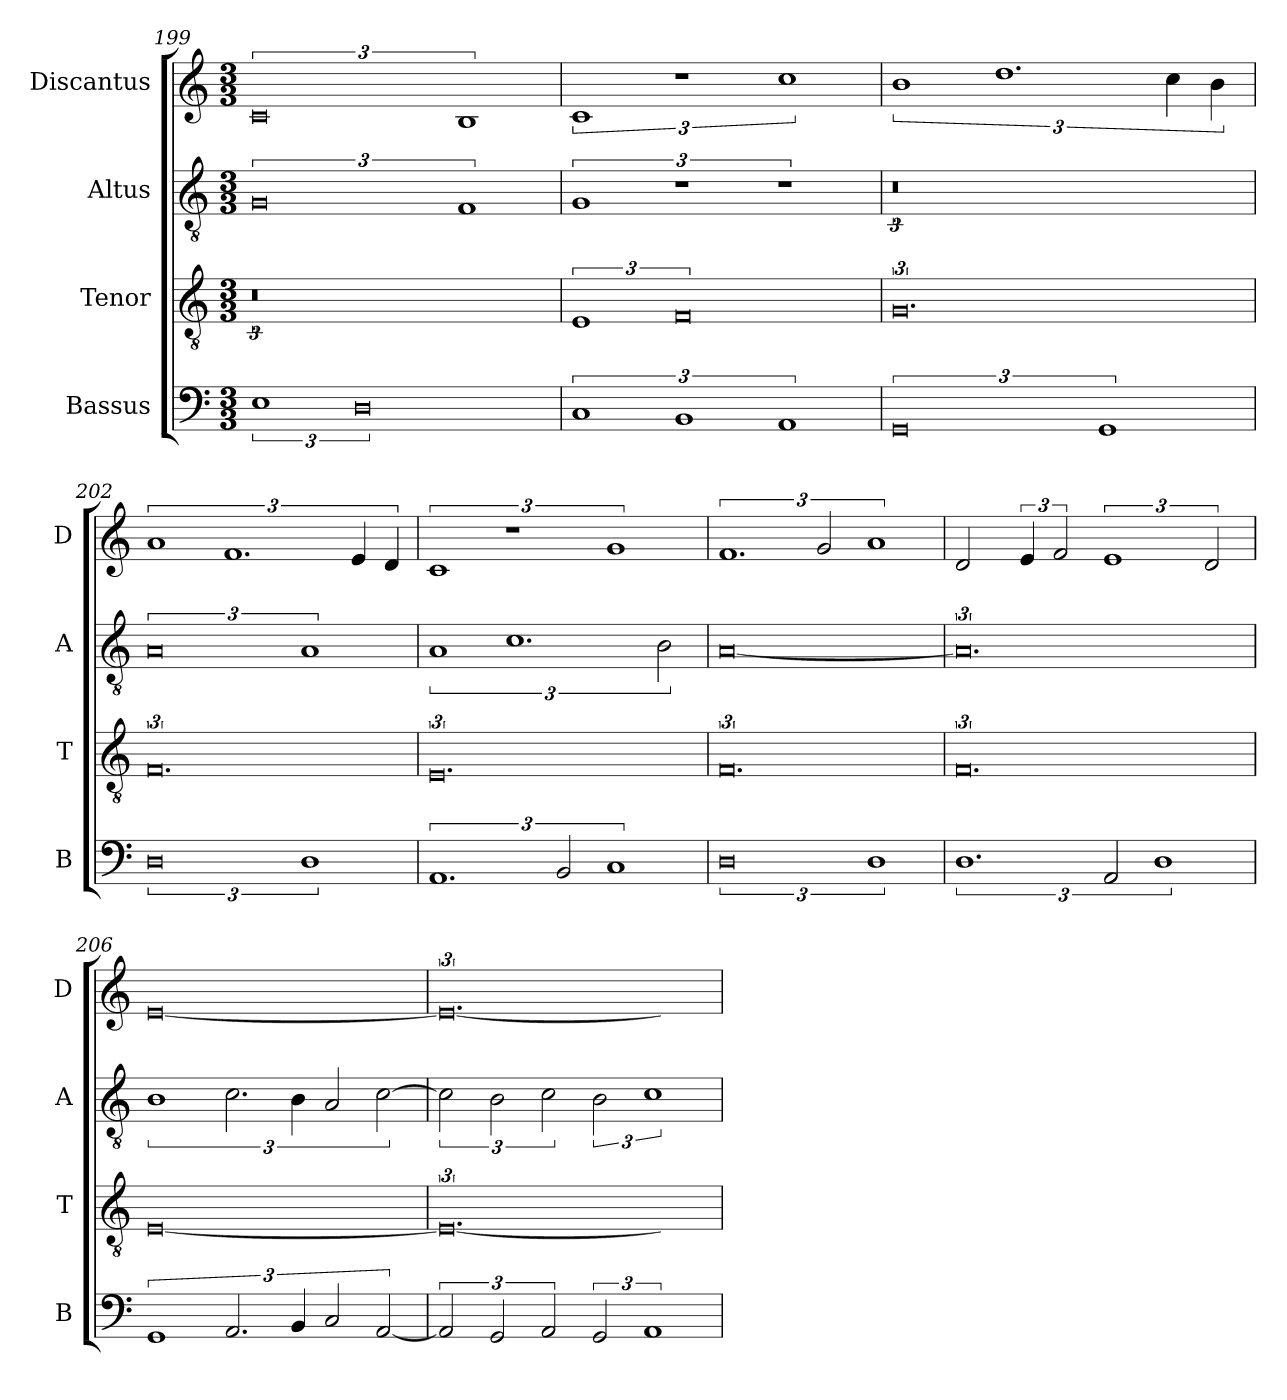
**kern	**kern	**kern	**kern
*part4	*part3	*part2	*part1
*staff4	*staff3	*staff2	*staff1
*I"Bassus	*I"Tenor	*I"Altus	*I"Discantus
*I'B	*I'T	*I'A	*I'D
*clefF4	*clefGv2	*clefGv2	*clefG2
*k[]	*k[]	*k[]	*k[]
*M3/3	*M3/3	*M3/3	*M3/3
=199	=199	=199	=199
3%2E	3%4.r	3%4G	3%4c
3%4D	.	.	.
.	.	3%2F	3%2B
=200	=200	=200	=200
3%2C	3%2E	3%2G	3%2c
3%2BB	3%4F	3%2r	3%2r
3%2AA	.	3%2r	3%2cc
=201	=201	=201	=201
3%4GG	3%4.G	3%4.r	3%2b
.	.	.	3%2.dd
3%2GG	.	.	.
.	.	.	6cc\
.	.	.	6b\
=202	=202	=202	=202
3%4D	3%4.F	3%4A	3%2a
.	.	.	3%2.f
3%2D	.	3%2A	.
.	.	.	6e/
.	.	.	6d/
=203	=203	=203	=203
3%2.AA	3%4.E	3%2A	3%2c
.	.	3%2.c	3%2r
3BB/	.	.	.
3%2C	.	.	3%2g
.	.	3B\	.
=204	=204	=204	=204
3%4D	3%4.F	[0A	3%2.f
.	.	.	3g/
3%2D	.	.	3%2a
=205	=205	=205	=205
3%2.D	3%4.F	3%4.A]	2d/
.	.	.	6e/
.	.	.	3f/
3AA/	.	.	3%2e
3%2D	.	.	.
.	.	.	3d/
=206	=206	=206	=206
3%2GG	[0E	3%2B	[0e
3.AA/	.	3.c\	.
6BB/	.	6B\	.
3C/	.	3A/	.
[3AA/	.	[3c\	.
=207	=207	=207	=207
3AA/]	3%4.E_	3c\]	3%4.e_
3GG/	.	3B\	.
3AA/	.	3c\	.
3GG/	.	3B\	.
3%2AA	.	3%2c	.
=	=	=	=
*-	*-	*-	*-
